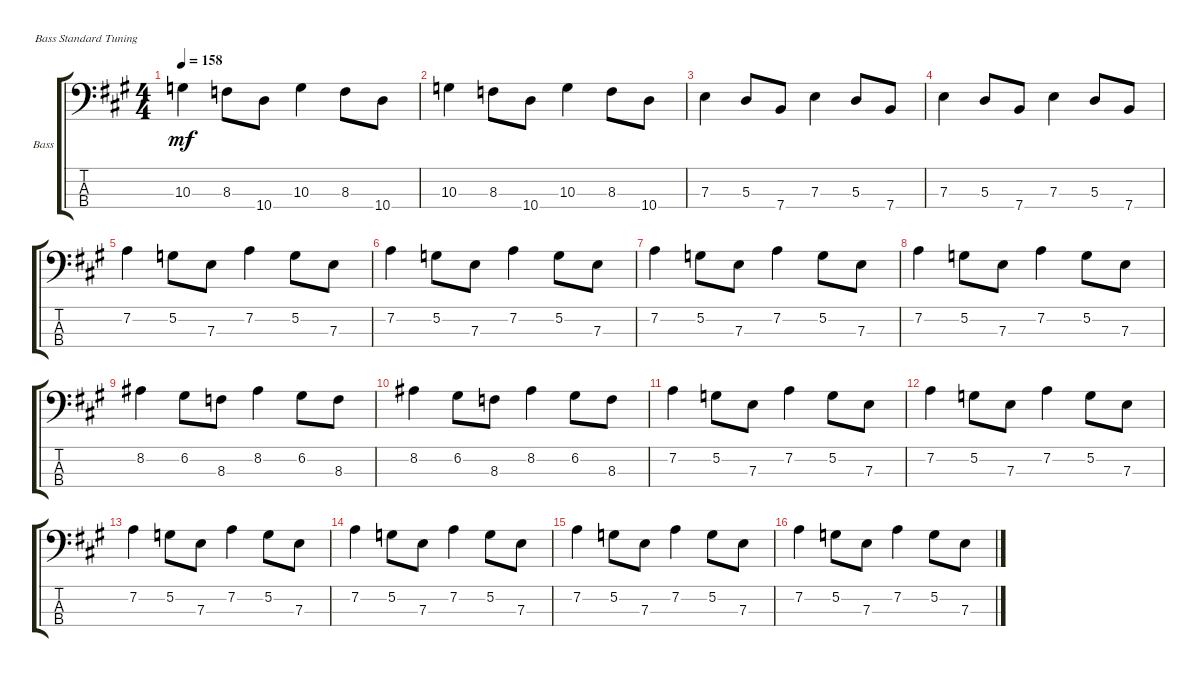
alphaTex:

\defaultSystemsLayout 4
\bracketExtendMode groupsimilarinstruments
\firstSystemTrackNameOrientation horizontal
\otherSystemsTrackNameOrientation horizontal
\track ("Bass" "Bass") {instrument electricbassfinger}
\staff {score tabs}
\tuning (G2 D2 A1 E1)
\ts (4 4)
\tempo 158
\clef f4
\scale
0.333333
\ks a
10.3.4{dy mf} 8.3.8 10.4.8 10.3.4 8.3.8 10.4.8 |
\scale
0.333333 10.3.4 8.3.8 10.4.8 10.3.4 8.3.8 10.4.8 |
\scale
0.333333 7.3.4 5.3.8 7.4.8 7.3.4 5.3.8 7.4.8 |
\scale
0.333333 7.3.4 5.3.8 7.4.8 7.3.4 5.3.8 7.4.8 |
\scale
0.333333 7.2.4 5.2.8 7.3.8 7.2.4 5.2.8 7.3.8 |
\scale
0.333333 7.2.4 5.2.8 7.3.8 7.2.4 5.2.8 7.3.8 |
\scale
0.333333 7.2.4 5.2.8 7.3.8 7.2.4 5.2.8 7.3.8 |
\scale
0.333333 7.2.4 5.2.8 7.3.8 7.2.4 5.2.8 7.3.8 |
\scale
0.333333 8.2.4 6.2.8 8.3.8 8.2.4 6.2.8 8.3.8 |
\scale
0.333333 8.2.4 6.2.8 8.3.8 8.2.4 6.2.8 8.3.8 |
\scale
0.333333 7.2.4 5.2.8 7.3.8 7.2.4 5.2.8 7.3.8 |
\scale
0.333333 7.2.4 5.2.8 7.3.8 7.2.4 5.2.8 7.3.8 |
\scale
0.333333 7.2.4 5.2.8 7.3.8 7.2.4 5.2.8 7.3.8 |
\scale
0.333333 7.2.4 5.2.8 7.3.8 7.2.4 5.2.8 7.3.8 |
\scale
0.333333 7.2.4 5.2.8 7.3.8 7.2.4 5.2.8 7.3.8 |
\scale
0.333333 7.2.4 5.2.8 7.3.8 7.2.4 5.2.8 7.3.8
